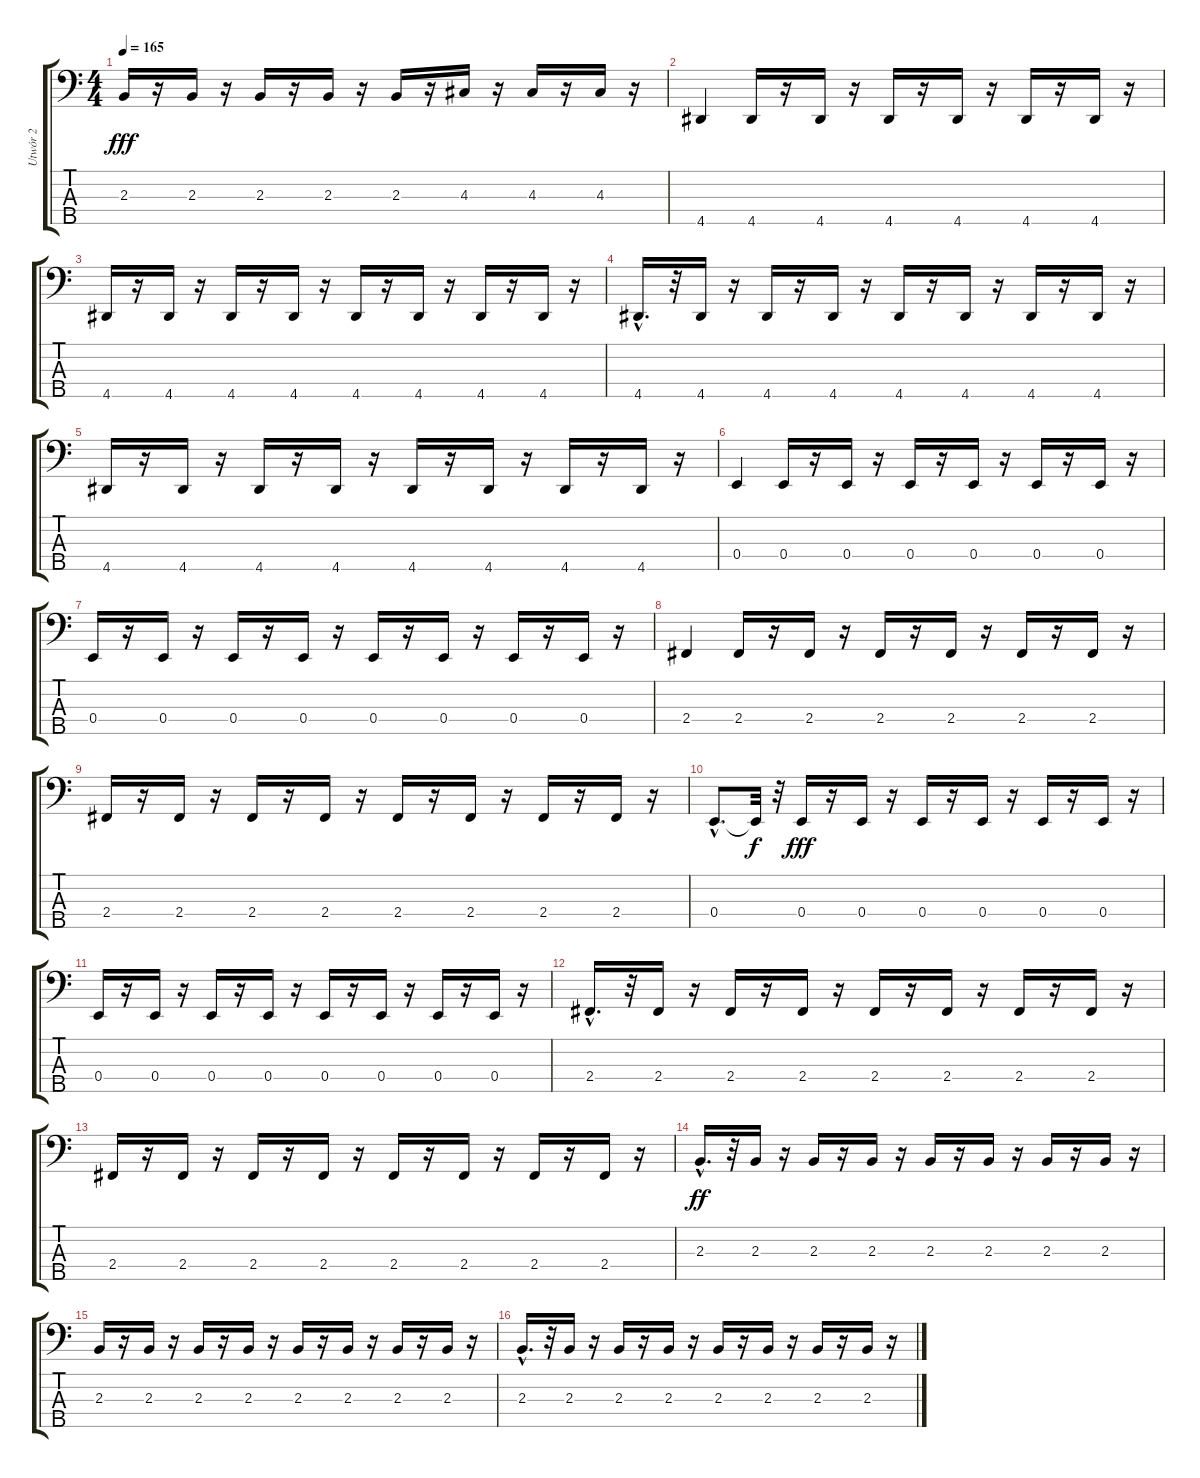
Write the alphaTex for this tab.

\track ("Utwór 2" "Utwór 2") {instrument electricbassfinger}
\staff {score tabs}
\tuning (G2 D2 A1 E1 B0) {hide}
\ts (4 4)
\tempo 165
\clef f4
\ks c
2.3.16{dy fff} r.16 2.3.16 r.16 2.3.16 r.16 2.3.16 r.16 2.3.16 r.16 4.3.16 r.16 4.3.16 r.16 4.3.16 r.16 |
4.5.4 4.5.16 r.16 4.5.16 r.16 4.5.16 r.16 4.5.16 r.16 4.5.16 r.16 4.5.16 r.16 |
4.5.16 r.16 4.5.16 r.16 4.5.16 r.16 4.5.16 r.16 4.5.16 r.16 4.5.16 r.16 4.5.16 r.16 4.5.16 r.16 |
4.5{hac}.16{d} r.32 4.5.16 r.16 4.5.16 r.16 4.5.16 r.16 4.5.16 r.16 4.5.16 r.16 4.5.16 r.16 4.5.16 r.16 |
4.5.16 r.16 4.5.16 r.16 4.5.16 r.16 4.5.16 r.16 4.5.16 r.16 4.5.16 r.16 4.5.16 r.16 4.5.16 r.16 |
0.4.4 0.4.16 r.16 0.4.16 r.16 0.4.16 r.16 0.4.16 r.16 0.4.16 r.16 0.4.16 r.16 |
0.4.16 r.16 0.4.16 r.16 0.4.16 r.16 0.4.16 r.16 0.4.16 r.16 0.4.16 r.16 0.4.16 r.16 0.4.16 r.16 |
2.4.4 2.4.16 r.16 2.4.16 r.16 2.4.16 r.16 2.4.16 r.16 2.4.16 r.16 2.4.16 r.16 |
2.4.16 r.16 2.4.16 r.16 2.4.16 r.16 2.4.16 r.16 2.4.16 r.16 2.4.16 r.16 2.4.16 r.16 2.4.16 r.16 |
0.4{hac}.8{d} 0.4{t}.32{dy f} r.32 0.4.16{dy fff} r.16 0.4.16 r.16 0.4.16 r.16 0.4.16 r.16 0.4.16 r.16 0.4.16 r.16 |
0.4.16 r.16 0.4.16 r.16 0.4.16 r.16 0.4.16 r.16 0.4.16 r.16 0.4.16 r.16 0.4.16 r.16 0.4.16 r.16 |
2.4{hac}.16{d} r.32 2.4.16 r.16 2.4.16 r.16 2.4.16 r.16 2.4.16 r.16 2.4.16 r.16 2.4.16 r.16 2.4.16 r.16 |
2.4.16 r.16 2.4.16 r.16 2.4.16 r.16 2.4.16 r.16 2.4.16 r.16 2.4.16 r.16 2.4.16 r.16 2.4.16 r.16 |
2.3{hac}.16{d dy ff} r.32 2.3.16 r.16 2.3.16 r.16 2.3.16 r.16 2.3.16 r.16 2.3.16 r.16 2.3.16 r.16 2.3.16 r.16 |
2.3.16 r.16 2.3.16 r.16 2.3.16 r.16 2.3.16 r.16 2.3.16 r.16 2.3.16 r.16 2.3.16 r.16 2.3.16 r.16 |
2.3{hac}.16{d} r.32 2.3.16 r.16 2.3.16 r.16 2.3.16 r.16 2.3.16 r.16 2.3.16 r.16 2.3.16 r.16 2.3.16 r.16
